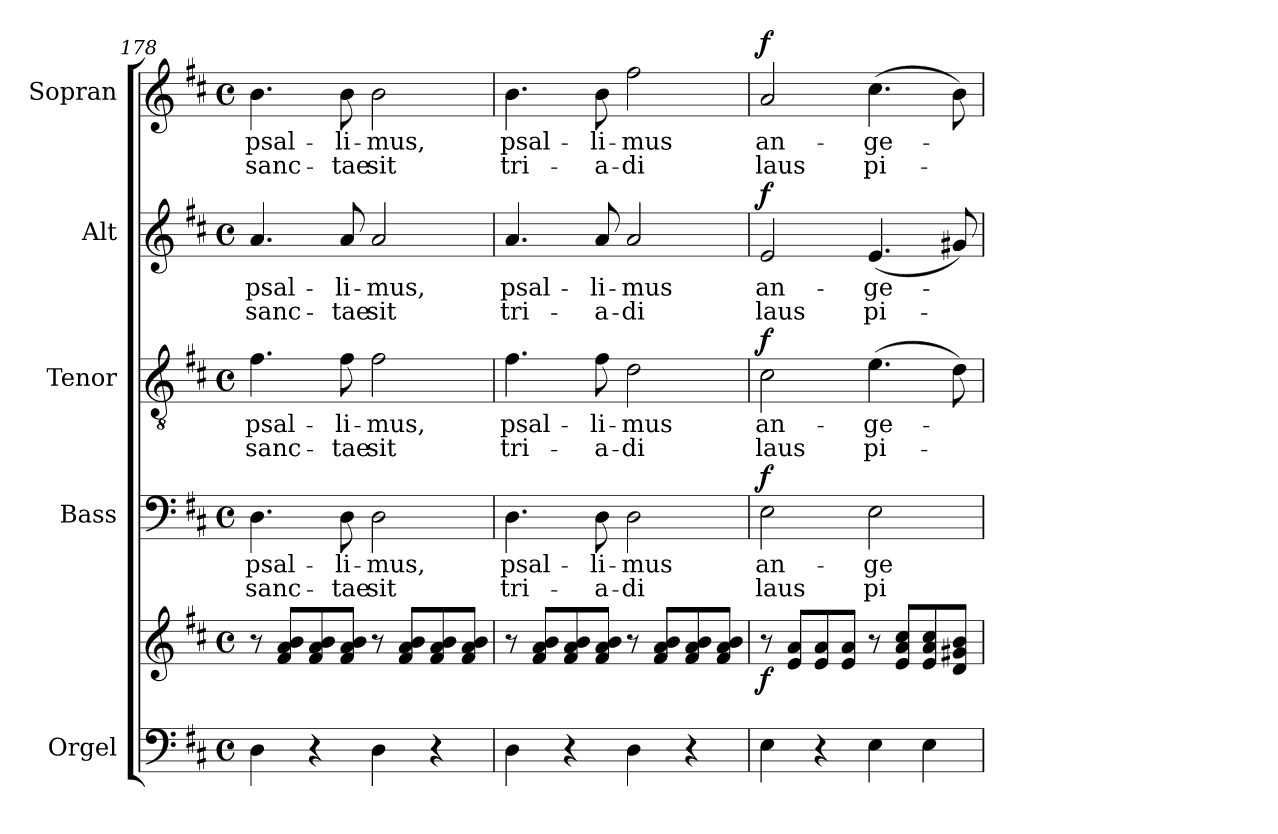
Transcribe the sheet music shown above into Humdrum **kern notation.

**kern	**kern	**dynam	**kern	**text	**text	**dynam	**kern	**text	**text	**dynam	**kern	**text	**text	**dynam	**kern	**text	**text	**dynam
*part5	*part5	*part5	*part4	*part4	*part4	*part4	*part3	*part3	*part3	*part3	*part2	*part2	*part2	*part2	*part1	*part1	*part1	*part1
*staff6	*staff5	*staff5/6	*staff4	*staff4	*staff4	*staff4	*staff3	*staff3	*staff3	*staff3	*staff2	*staff2	*staff2	*staff2	*staff1	*staff1	*staff1	*staff1
*I"Orgel	*	*	*I"Bass	*	*	*	*I"Tenor	*	*	*	*I"Alt	*	*	*	*I"Sopran	*	*	*
*I'Org.	*	*	*I'B.	*	*	*	*I'T.	*	*	*	*I'A.	*	*	*	*I'S.	*	*	*
*clefF4	*clefG2	*	*clefF4	*	*	*	*clefGv2	*	*	*	*clefG2	*	*	*	*clefG2	*	*	*
*k[f#c#]	*k[f#c#]	*	*k[f#c#]	*	*	*	*k[f#c#]	*	*	*	*k[f#c#]	*	*	*	*k[f#c#]	*	*	*
*D:	*D:	*	*D:	*	*	*	*D:	*	*	*	*D:	*	*	*	*D:	*	*	*
*M4/4	*M4/4	*	*M4/4	*	*	*	*M4/4	*	*	*	*M4/4	*	*	*	*M4/4	*	*	*
*met(c)	*met(c)	*	*met(c)	*	*	*	*met(c)	*	*	*	*met(c)	*	*	*	*met(c)	*	*	*
=178	=178	=178	=178	=178	=178	=178	=178	=178	=178	=178	=178	=178	=178	=178	=178	=178	=178	=178
!	!	!	!	!LO:LY:b	!LO:LY:b	!	!	!LO:LY:b	!LO:LY:b	!	!	!LO:LY:b	!LO:LY:b	!	!	!LO:LY:b	!LO:LY:b	!
4D\	8r	.	4.D\	psal-	sanc-	.	4.f#\	psal-	sanc-	.	4.a/	psal-	sanc-	.	4.b\	psal-	sanc-	.
.	8f#/ 8a/ 8b/L	.	.	.	.	.	.	.	.	.	.	.	.	.	.	.	.	.
4r	8f#/ 8a/ 8b/	.	.	.	.	.	.	.	.	.	.	.	.	.	.	.	.	.
!	!	!	!	!LO:LY:b	!LO:LY:b	!	!	!LO:LY:b	!LO:LY:b	!	!	!LO:LY:b	!LO:LY:b	!	!	!LO:LY:b	!LO:LY:b	!
.	8f#/ 8a/ 8b/J	.	8D\	-li-	-tae	.	8f#\	-li-	-tae	.	8a/	-li-	-tae	.	8b\	-li-	-tae	.
!	!	!	!	!LO:LY:b	!LO:LY:b	!	!	!LO:LY:b	!LO:LY:b	!	!	!LO:LY:b	!LO:LY:b	!	!	!LO:LY:b	!LO:LY:b	!
4D\	8r	.	2D\	-mus,	sit	.	2f#\	-mus,	sit	.	2a/	-mus,	sit	.	2b\	-mus,	sit	.
.	8f#/ 8a/ 8b/L	.	.	.	.	.	.	.	.	.	.	.	.	.	.	.	.	.
4r	8f#/ 8a/ 8b/	.	.	.	.	.	.	.	.	.	.	.	.	.	.	.	.	.
.	8f#/ 8a/ 8b/J	.	.	.	.	.	.	.	.	.	.	.	.	.	.	.	.	.
=179	=179	=179	=179	=179	=179	=179	=179	=179	=179	=179	=179	=179	=179	=179	=179	=179	=179	=179
!	!	!	!	!LO:LY:b	!LO:LY:b	!	!	!LO:LY:b	!LO:LY:b	!	!	!LO:LY:b	!LO:LY:b	!	!	!LO:LY:b	!LO:LY:b	!
4D\	8r	.	4.D\	psal-	tri-	.	4.f#\	psal-	tri-	.	4.a/	psal-	tri-	.	4.b\	psal-	tri-	.
.	8f#/ 8a/ 8b/L	.	.	.	.	.	.	.	.	.	.	.	.	.	.	.	.	.
4r	8f#/ 8a/ 8b/	.	.	.	.	.	.	.	.	.	.	.	.	.	.	.	.	.
!	!	!	!	!LO:LY:b	!LO:LY:b	!	!	!LO:LY:b	!LO:LY:b	!	!	!LO:LY:b	!LO:LY:b	!	!	!LO:LY:b	!LO:LY:b	!
.	8f#/ 8a/ 8b/J	.	8D\	-li-	-a-	.	8f#\	-li-	-a-	.	8a/	-li-	-a-	.	8b\	-li-	-a-	.
!	!	!	!	!LO:LY:b	!LO:LY:b	!	!	!LO:LY:b	!LO:LY:b	!	!	!LO:LY:b	!LO:LY:b	!	!	!LO:LY:b	!LO:LY:b	!
4D\	8r	.	2D\	-mus	-di	.	2d\	-mus	-di	.	2a/	-mus	-di	.	2ff#\	-mus	-di	.
.	8f#/ 8a/ 8b/L	.	.	.	.	.	.	.	.	.	.	.	.	.	.	.	.	.
4r	8f#/ 8a/ 8b/	.	.	.	.	.	.	.	.	.	.	.	.	.	.	.	.	.
.	8f#/ 8a/ 8b/J	.	.	.	.	.	.	.	.	.	.	.	.	.	.	.	.	.
=180	=180	=180	=180	=180	=180	=180	=180	=180	=180	=180	=180	=180	=180	=180	=180	=180	=180	=180
!	!	!LO:DY:b	!	!LO:LY:b	!LO:LY:b	!LO:DY:a	!	!LO:LY:b	!LO:LY:b	!LO:DY:a	!	!LO:LY:b	!LO:LY:b	!LO:DY:a	!	!LO:LY:b	!LO:LY:b	!LO:DY:a
4E\	8r	f	2E\	an-	laus	f	2c#\	an-	laus	f	2e/	an-	laus	f	2a/	an-	laus	f
.	8e/ 8a/L	.	.	.	.	.	.	.	.	.	.	.	.	.	.	.	.	.
4r	8e/ 8a/	.	.	.	.	.	.	.	.	.	.	.	.	.	.	.	.	.
.	8e/ 8a/J	.	.	.	.	.	.	.	.	.	.	.	.	.	.	.	.	.
!	!	!	!	!LO:LY:b	!LO:LY:b	!	!	!LO:LY:b	!LO:LY:b	!	!	!LO:LY:b	!LO:LY:b	!	!	!LO:LY:b	!LO:LY:b	!
4E\	8r	.	2E\	-ge-	pi-	.	(>4.e\	-ge-	pi-	.	(<4.e/	-ge-	pi-	.	(>4.cc#\	-ge-	pi-	.
.	8e/ 8a/ 8cc#/L	.	.	.	.	.	.	.	.	.	.	.	.	.	.	.	.	.
4E\	8e/ 8a/ 8cc#/	.	.	.	.	.	.	.	.	.	.	.	.	.	.	.	.	.
.	8d/ 8g#X/ 8b/J	.	.	.	.	.	8d\)	.	.	.	8g#X/)	.	.	.	8b\)	.	.	.
=	=	=	=	=	=	=	=	=	=	=	=	=	=	=	=	=	=	=
*-	*-	*-	*-	*-	*-	*-	*-	*-	*-	*-	*-	*-	*-	*-	*-	*-	*-	*-
